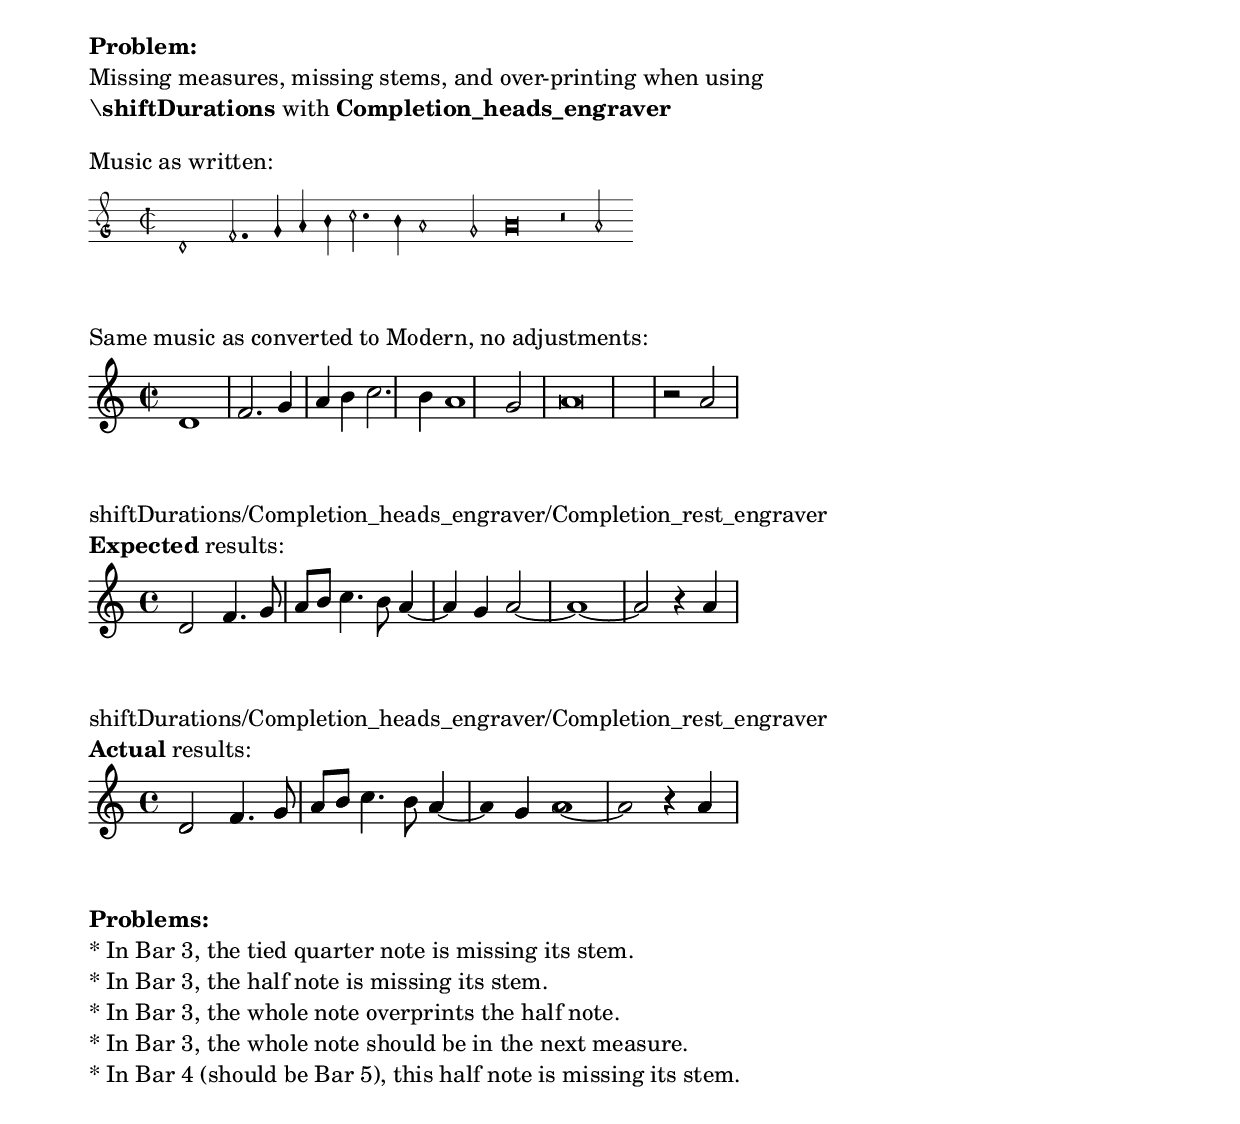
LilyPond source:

\version "2.24.4"

\paper {
  left-margin = 15
  line-width = 110
  indent = 0
}

music = \relative c' {
  d1 f2. g4
  a b c2. b4 a1
  g2 a\breve
  r2 a2
}
manuallyShiftedMusic = \relative c' {
  d2 f4. g8
  a b c4. b8 a4~
  a g4 a2~
  a1~ a2 r4 a4
}

\markup \column {
  \bold Problem:
  \line { Missing measures, missing stems, and over-printing when using }
  \line { \bold "\shiftDurations" with \bold Completion_heads_engraver }
  \null
}

\markup \wordwrap { Music as written: }
\score {
  \new MensuralStaff
  {
    \huge
    \time 2/2
    \music
  }
}

\markup \wordwrap { Same music as converted to Modern, no adjustments: }
\score {
  \new Staff
  {
    \time 2/2
    \music
  }
}

\markup \wordwrap {
  shiftDurations/Completion_heads_engraver/Completion_rest_engraver
  \bold Expected results:
}
\score {
  \new Staff
  {
    \time 4/4
    \manuallyShiftedMusic
  }
}

\markup \wordwrap {
  shiftDurations/Completion_heads_engraver/Completion_rest_engraver
  \bold Actual results:
}
\score {
  \new Staff \with {
    \remove "Note_heads_engraver"
    \consists "Completion_heads_engraver"
    \remove "Rest_engraver"
    \consists "Completion_rest_engraver"
  }
  {
    \time 4/4
    \shiftDurations #1 #0 { \music }
  }
}

\markup \column {
  \bold Problems:
  \line { * In Bar 3, the tied quarter note is missing its stem. }
  \line { * In Bar 3, the half note is missing its stem. }
  \line { * In Bar 3, the whole note overprints the half note. }
  \line { * In Bar 3, the whole note should be in the next measure. }
  \line { * In Bar 4 (should be Bar 5), this half note is missing its stem. }
}
